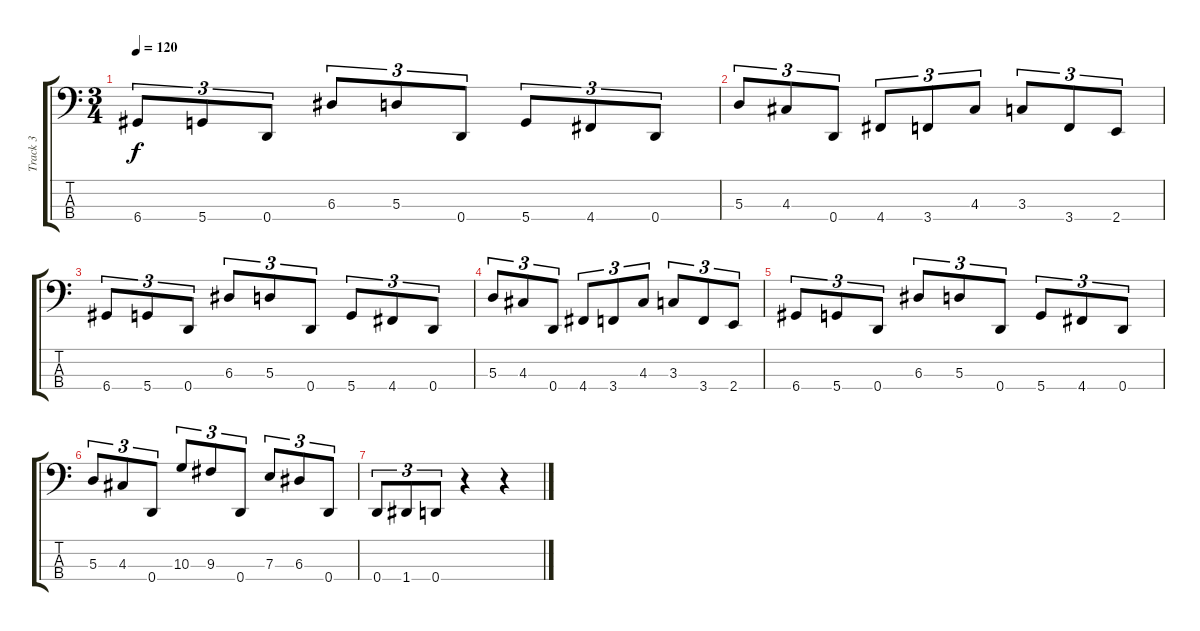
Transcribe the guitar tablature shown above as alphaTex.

\track ("Track 3" "Track 3") {instrument electricbasspick}
\staff {score tabs}
\tuning (G2 D2 A1 D1) {hide}
\ts (3 4)
\tempo 120
\clef f4
\ks c
6.4.8{tu (3 2) dy f} 5.4.8{tu (3 2)} 0.4.8{tu (3 2)} 6.3.8{tu (3 2)} 5.3.8{tu (3 2)} 0.4.8{tu (3 2)} 5.4.8{tu (3 2)} 4.4.8{tu (3 2)} 0.4.8{tu (3 2)} |
5.3.8{tu (3 2)} 4.3.8{tu (3 2)} 0.4.8{tu (3 2)} 4.4.8{tu (3 2)} 3.4.8{tu (3 2)} 4.3.8{tu (3 2)} 3.3.8{tu (3 2)} 3.4.8{tu (3 2)} 2.4.8{tu (3 2)} |
6.4.8{tu (3 2)} 5.4.8{tu (3 2)} 0.4.8{tu (3 2)} 6.3.8{tu (3 2)} 5.3.8{tu (3 2)} 0.4.8{tu (3 2)} 5.4.8{tu (3 2)} 4.4.8{tu (3 2)} 0.4.8{tu (3 2)} |
5.3.8{tu (3 2)} 4.3.8{tu (3 2)} 0.4.8{tu (3 2)} 4.4.8{tu (3 2)} 3.4.8{tu (3 2)} 4.3.8{tu (3 2)} 3.3.8{tu (3 2)} 3.4.8{tu (3 2)} 2.4.8{tu (3 2)} |
6.4.8{tu (3 2)} 5.4.8{tu (3 2)} 0.4.8{tu (3 2)} 6.3.8{tu (3 2)} 5.3.8{tu (3 2)} 0.4.8{tu (3 2)} 5.4.8{tu (3 2)} 4.4.8{tu (3 2)} 0.4.8{tu (3 2)} |
5.3.8{tu (3 2)} 4.3.8{tu (3 2)} 0.4.8{tu (3 2)} 10.3.8{tu (3 2)} 9.3.8{tu (3 2)} 0.4.8{tu (3 2)} 7.3.8{tu (3 2)} 6.3.8{tu (3 2)} 0.4.8{tu (3 2)} |
0.4.8{tu (3 2)} 1.4.8{tu (3 2)} 0.4.8{tu (3 2)} r.4 r.4
